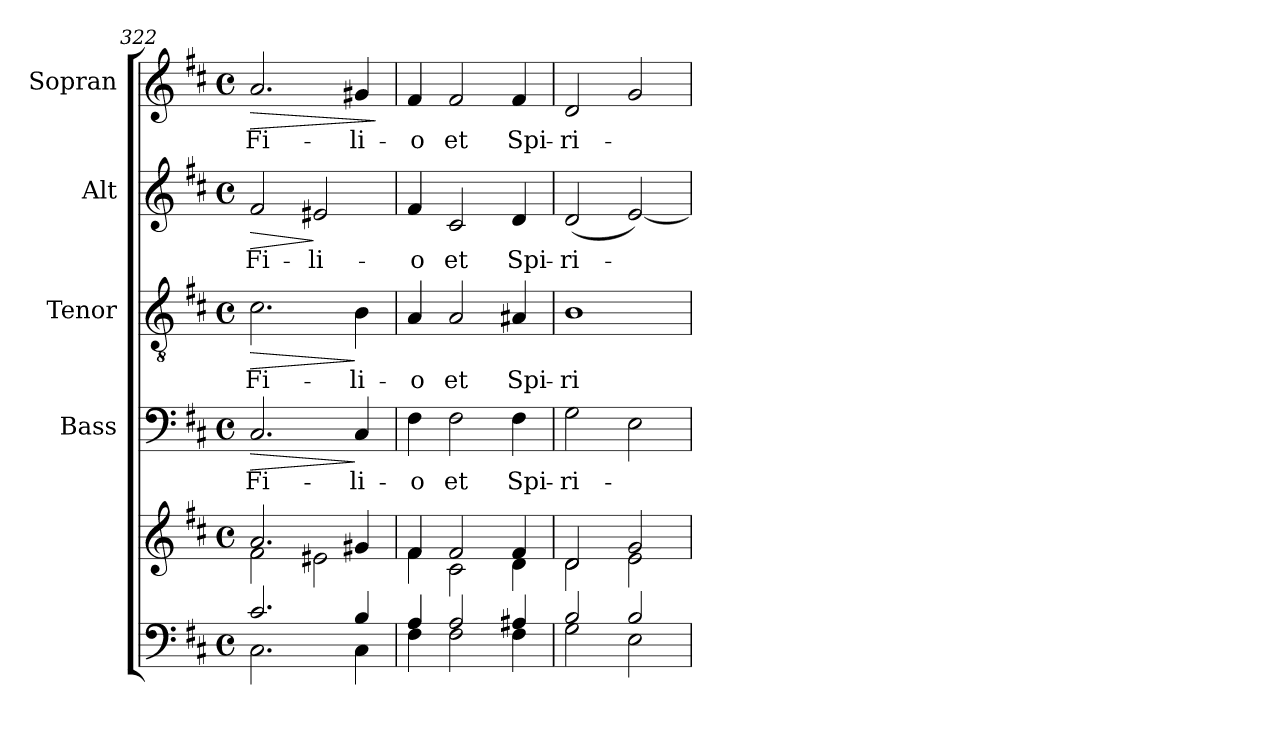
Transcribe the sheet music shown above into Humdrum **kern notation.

**kern	**kern	**kern	**text	**dynam	**kern	**text	**dynam	**kern	**text	**dynam	**kern	**text	**dynam
*part5	*part5	*part4	*part4	*part4	*part3	*part3	*part3	*part2	*part2	*part2	*part1	*part1	*part1
*staff6	*staff5	*staff4	*staff4	*staff4	*staff3	*staff3	*staff3	*staff2	*staff2	*staff2	*staff1	*staff1	*staff1
*	*	*I"Bass	*	*	*I"Tenor	*	*	*I"Alt	*	*	*I"Sopran	*	*
*	*	*I'B	*	*	*I'T	*	*	*I'A	*	*	*I'S	*	*
*clefF4	*clefG2	*clefF4	*	*	*clefGv2	*	*	*clefG2	*	*	*clefG2	*	*
*k[f#c#]	*k[f#c#]	*k[f#c#]	*	*	*k[f#c#]	*	*	*k[f#c#]	*	*	*k[f#c#]	*	*
*D:	*D:	*D:	*	*	*D:	*	*	*D:	*	*	*D:	*	*
*M4/4	*M4/4	*M4/4	*	*	*M4/4	*	*	*M4/4	*	*	*M4/4	*	*
*met(c)	*met(c)	*met(c)	*	*	*met(c)	*	*	*met(c)	*	*	*met(c)	*	*
=322	=322	=322	=322	=322	=322	=322	=322	=322	=322	=322	=322	=322	=322
*^	*^	*	*	*	*	*	*	*	*	*	*	*	*
!	!	!	!	!	!LO:LY:b	!LO:HP:b	!	!LO:LY:b	!LO:HP:b	!	!LO:LY:b	!LO:HP:b	!	!LO:LY:b	!LO:HP:b
2.c#/	2.C#\	2.a/	2f#\	2.C#/	Fi-	>	2.c#\	Fi-	>	2f#/	Fi-	>	2.a/	Fi-	>
!	!	!	!	!	!	!	!	!	!	!	!LO:LY:b	!	!	!	!
.	.	.	2e#X\	.	.	.	.	.	.	2e#X/	-li-	]	.	.	.
!	!	!	!	!	!LO:LY:b	!	!	!LO:LY:b	!	!	!	!	!	!LO:LY:b	!
4B/	4C#\	4g#X/	.	4C#/	-li-	]	4B\	-li-	]	.	.	.	4g#X/	-li-	.
*v	*v	*	*	*	*	*	*	*	*	*	*	*	*	*	*
*	*v	*v	*	*	*	*	*	*	*	*	*	*	*	*
.	.	.	.	.	.	.	.	.	.	.	.	.	]
=323	=323	=323	=323	=323	=323	=323	=323	=323	=323	=323	=323	=323	=323
*^	*^	*	*	*	*	*	*	*	*	*	*	*	*
!	!	!	!	!	!LO:LY:b	!	!	!LO:LY:b	!	!	!LO:LY:b	!	!	!LO:LY:b	!
4A/	4F#\	4f#/	4f#\	4F#\	-o	.	4A/	-o	.	4f#/	-o	.	4f#/	-o	.
!	!	!	!	!	!LO:LY:b	!	!	!LO:LY:b	!	!	!LO:LY:b	!	!	!LO:LY:b	!
2A/	2F#\	2f#/	2c#\	2F#\	et	.	2A/	et	.	2c#/	et	.	2f#/	et	.
!	!	!	!	!	!LO:LY:b	!	!	!LO:LY:b	!	!	!LO:LY:b	!	!	!LO:LY:b	!
4A#X/	4F#\	4f#/	4d\	4F#\	Spi-	.	4A#X/	Spi-	.	4d/	Spi-	.	4f#/	Spi-	.
=324	=324	=324	=324	=324	=324	=324	=324	=324	=324	=324	=324	=324	=324	=324	=324
!	!	!	!	!	!LO:LY:b	!	!	!LO:LY:b	!	!	!LO:LY:b	!	!	!LO:LY:b	!
2B/	2G\	2d/	2d\	2G\	-ri-	.	1B	-ri-	.	(<2d/	-ri-	.	2d/	-ri-	.
2B/	2E\	2g/	2e\	2E\	.	.	.	.	.	[2e/)	.	.	2g/	.	.
*v	*v	*	*	*	*	*	*	*	*	*	*	*	*	*	*
*	*v	*v	*	*	*	*	*	*	*	*	*	*	*	*
=	=	=	=	=	=	=	=	=	=	=	=	=	=
*-	*-	*-	*-	*-	*-	*-	*-	*-	*-	*-	*-	*-	*-
